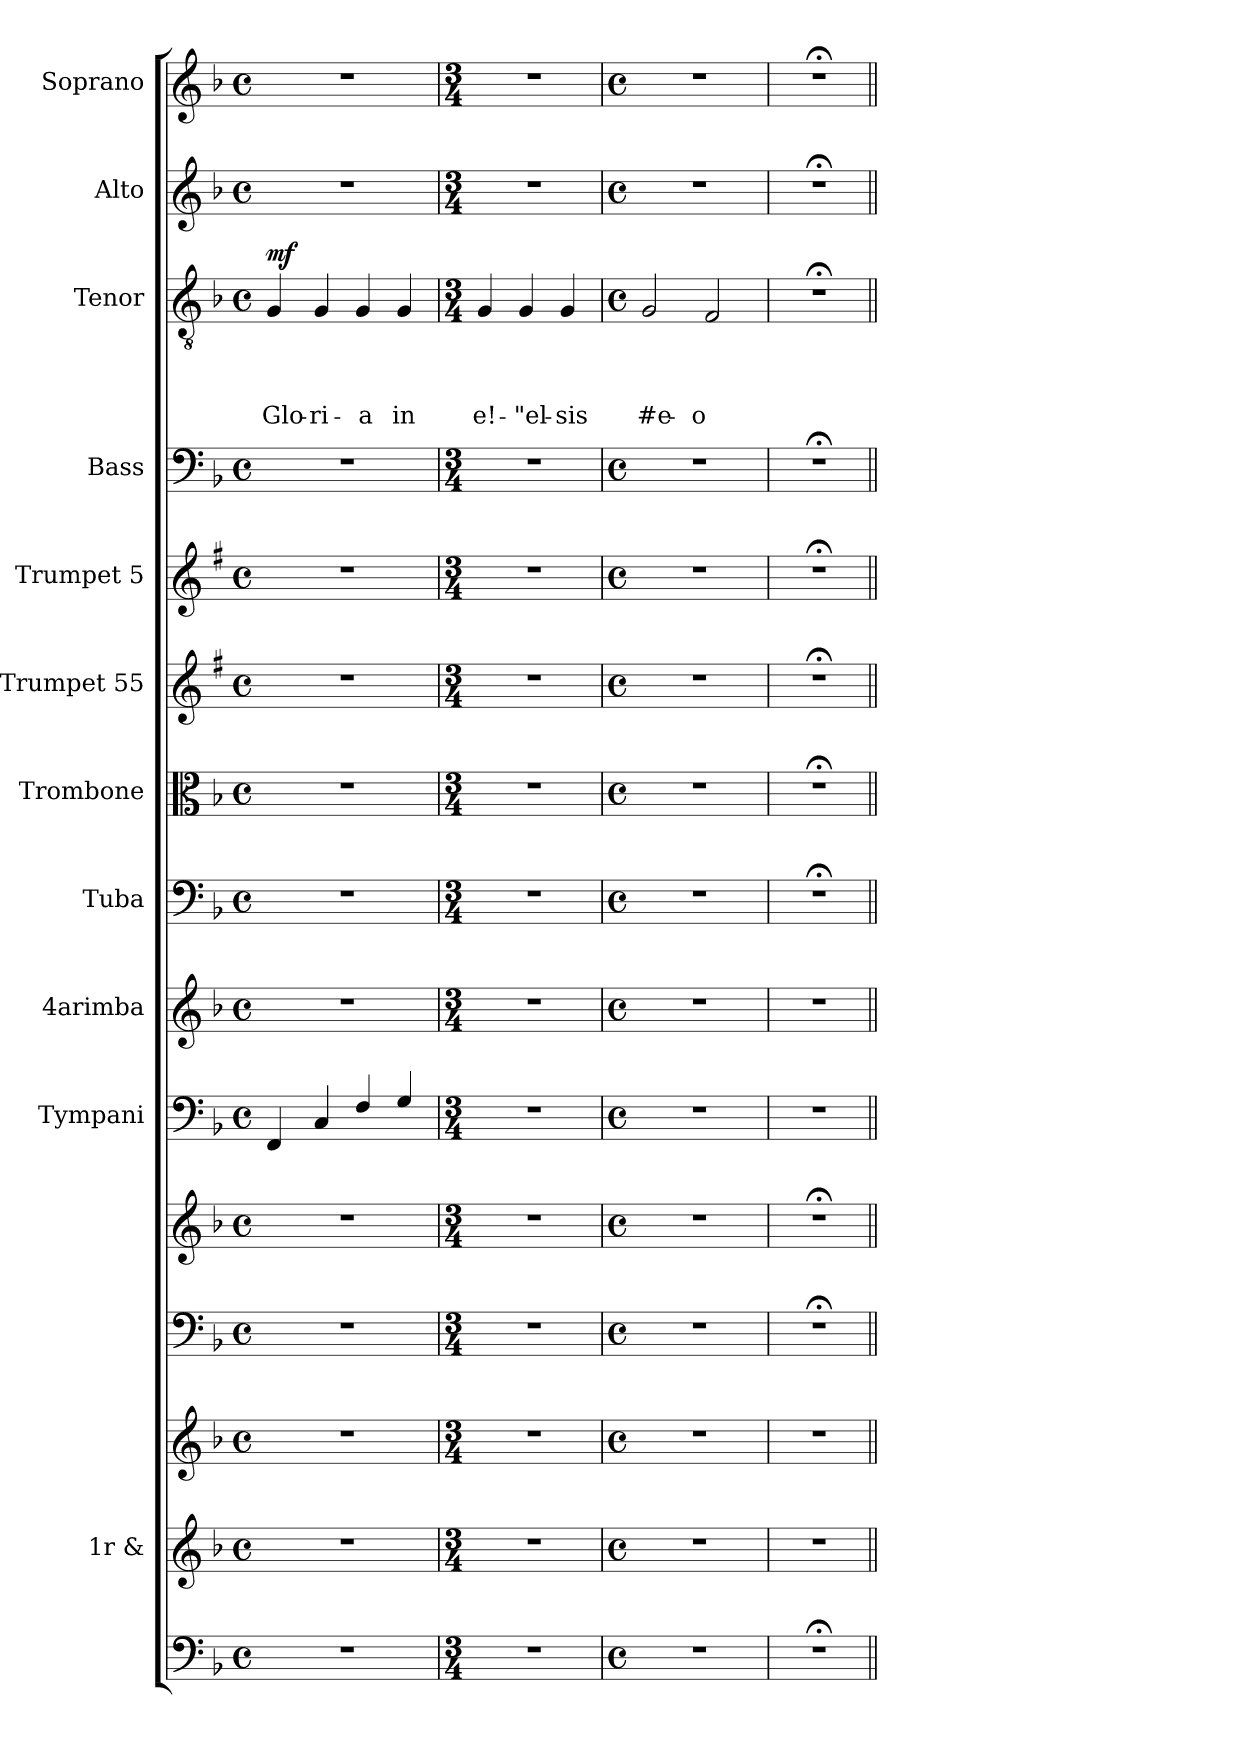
**kern	**kern	**kern	**kern	**kern	**kern	**kern	**kern	**kern	**kern	**kern	**kern	**kern	**text	**text	**text	**text	**dynam	**kern	**kern
*part14	*part13	*part13	*part12	*part11	*part10	*part9	*part8	*part7	*part6	*part5	*part4	*part3	*part3	*part3	*part3	*part3	*part3	*part2	*part1
*staff15	*staff14	*staff13	*staff12	*staff11	*staff10	*staff9	*staff8	*staff7	*staff6	*staff5	*staff4	*staff3	*staff3	*staff3	*staff3	*staff3	*staff3	*staff2	*staff1
*	*I"1r &	*	*	*	*I"Tympani	*I"4arimba	*I"Tuba	*I"Trombone	*I"Trumpet 55	*I"Trumpet 5	*I"Bass	*I"Tenor	*	*	*	*	*	*I"Alto	*I"Soprano
*	*	*	*	*	*I'Tymp	*I'4ba	*I'Tba	*I'Trbn	*I'Trpt 55	*I'Trpt 5	*I'B	*I'T	*	*	*	*	*	*I'A	*I'S
!!LO:PB:g=z
*clefF4	*clefG2	*clefG2	*clefF4	*clefG2	*clefF4	*clefG2	*clefF4	*clefC3	*clefG2	*clefG2	*clefF4	*clefGv2	*	*	*	*	*	*clefG2	*clefG2
*	*	*	*	*	*	*	*	*	*ITrd1c2	*ITrd1c2	*	*	*	*	*	*	*	*	*
*k[b-]	*k[b-]	*k[b-]	*k[b-]	*k[b-]	*k[b-]	*k[b-]	*k[b-]	*k[b-]	*k[b-]	*k[b-]	*k[b-]	*k[b-]	*	*	*	*	*	*k[b-]	*k[b-]
*F:	*F:	*F:	*F:	*F:	*F:	*F:	*F:	*F:	*F:	*F:	*F:	*F:	*	*	*	*	*	*F:	*F:
*M4/4	*M4/4	*M4/4	*M4/4	*M4/4	*M4/4	*M4/4	*M4/4	*M4/4	*M4/4	*M4/4	*M4/4	*M4/4	*	*	*	*	*	*M4/4	*M4/4
*met(c)	*met(c)	*met(c)	*met(c)	*met(c)	*met(c)	*met(c)	*met(c)	*met(c)	*met(c)	*met(c)	*met(c)	*met(c)	*	*	*	*	*	*met(c)	*met(c)
=1	=1	=1	=1	=1	=1	=1	=1	=1	=1	=1	=1	=1	=1	=1	=1	=1	=1	=1	=1
!	!	!	!	!	!	!	!	!	!	!	!	!	!	!	!	!LO:LY:b	!LO:DY:a	!	!
1r	1r	1r	1r	1r	4FF/	1r	1r	1r	1r	1r	1r	4G/	.	.	.	Glo-	mf	1r	1r
!	!	!	!	!	!	!	!	!	!	!	!	!	!	!	!	!LO:LY:b:rj	!	!	!
.	.	.	.	.	4C/	.	.	.	.	.	.	4G/	.	.	.	-ri-	.	.	.
!	!	!	!	!	!	!	!	!	!	!	!	!	!	!	!	!LO:LY:b	!	!	!
.	.	.	.	.	4F/	.	.	.	.	.	.	4G/	.	.	.	-a	.	.	.
!	!	!	!	!	!	!	!	!	!	!	!	!	!	!	!	!LO:LY:b	!	!	!
.	.	.	.	.	4G/	.	.	.	.	.	.	4G/	.	.	.	in	.	.	.
=2	=2	=2	=2	=2	=2	=2	=2	=2	=2	=2	=2	=2	=2	=2	=2	=2	=2	=2	=2
*M3/4	*M3/4	*M3/4	*M3/4	*M3/4	*M3/4	*M3/4	*M3/4	*M3/4	*M3/4	*M3/4	*M3/4	*M3/4	*	*	*	*	*	*M3/4	*M3/4
!LO:N:vis=1	!	!	!LO:N:vis=1	!LO:N:vis=1	!LO:N:vis=1	!LO:N:vis=1	!LO:N:vis=1	!LO:N:vis=1	!LO:N:vis=1	!LO:N:vis=1	!LO:N:vis=1	!	!	!	!	!LO:LY:b	!	!LO:N:vis=1	!LO:N:vis=1
2.r	2.r	2.r	2.r	2.r	2.r	2.r	2.r	2.r	2.r	2.r	2.r	4G/	.	.	.	e!-	.	2.r	2.r
!	!	!	!	!	!	!	!	!	!	!	!	!	!	!	!	!LO:LY:b	!	!	!
.	.	.	.	.	.	.	.	.	.	.	.	4G/	.	.	.	-"el-	.	.	.
!	!	!	!	!	!	!	!	!	!	!	!	!	!	!	!	!LO:LY:b:rj	!	!	!
.	.	.	.	.	.	.	.	.	.	.	.	4G/	.	.	.	-sis	.	.	.
=3	=3	=3	=3	=3	=3	=3	=3	=3	=3	=3	=3	=3	=3	=3	=3	=3	=3	=3	=3
*M4/4	*M4/4	*M4/4	*M4/4	*M4/4	*M4/4	*M4/4	*M4/4	*M4/4	*M4/4	*M4/4	*M4/4	*M4/4	*	*	*	*	*	*M4/4	*M4/4
*met(c)	*met(c)	*met(c)	*met(c)	*met(c)	*met(c)	*met(c)	*met(c)	*met(c)	*met(c)	*met(c)	*met(c)	*met(c)	*	*	*	*	*	*met(c)	*met(c)
!	!	!	!	!	!	!	!	!	!	!	!	!	!	!	!	!LO:LY:b	!	!	!
1r	1r	1r	1r	1r	1r	1r	1r	1r	1r	1r	1r	2G/	.	.	.	#e-	.	1r	1r
!	!	!	!	!	!	!	!	!	!	!	!	!	!	!	!	!LO:LY:b	!	!	!
.	.	.	.	.	.	.	.	.	.	.	.	2F/	.	.	.	-o	.	.	.
=4	=4	=4	=4	=4	=4	=4	=4	=4	=4	=4	=4	=4	=4	=4	=4	=4	=4	=4	=4
1r;<	1r	1r	1r;<	1r;<	1r	1r	1r;<	1r;<	1r;<	1r;<	1r;<	1r;<	.	.	.	.	.	1r;<	1r;<
=||	=||	=||	=||	=||	=||	=||	=||	=||	=||	=||	=||	=||	=||	=||	=||	=||	=||	=||	=||
*-	*-	*-	*-	*-	*-	*-	*-	*-	*-	*-	*-	*-	*-	*-	*-	*-	*-	*-	*-
